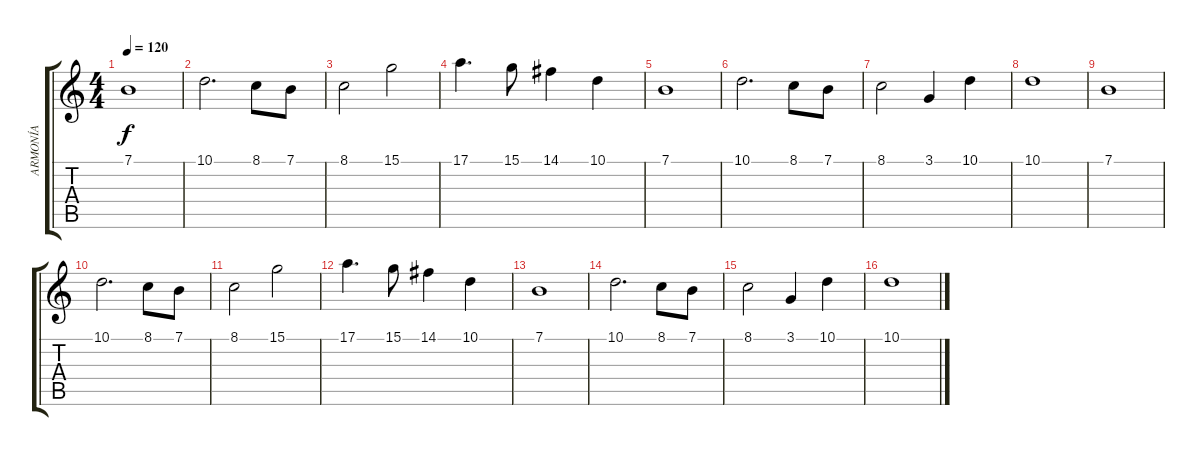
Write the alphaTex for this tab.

\track ("ARMONÍA" "ARMONÍA") {instrument drawbarorgan}
\staff {score tabs}
\tuning (E4 B3 G3 D3 A2 E2) {hide}
\ts (4 4)
\tempo 120
\clef g2
\ks c
7.1.1{dy f} |
10.1.2{d} 8.1.8 7.1.8 |
8.1.2 15.1.2 |
17.1.4{d} 15.1.8 14.1.4 10.1.4 |
7.1.1 |
10.1.2{d} 8.1.8 7.1.8 |
8.1.2 3.1.4 10.1.4 |
10.1.1 |
7.1.1 |
10.1.2{d} 8.1.8 7.1.8 |
8.1.2 15.1.2 |
17.1.4{d} 15.1.8 14.1.4 10.1.4 |
7.1.1 |
10.1.2{d} 8.1.8 7.1.8 |
8.1.2 3.1.4 10.1.4 |
10.1.1
